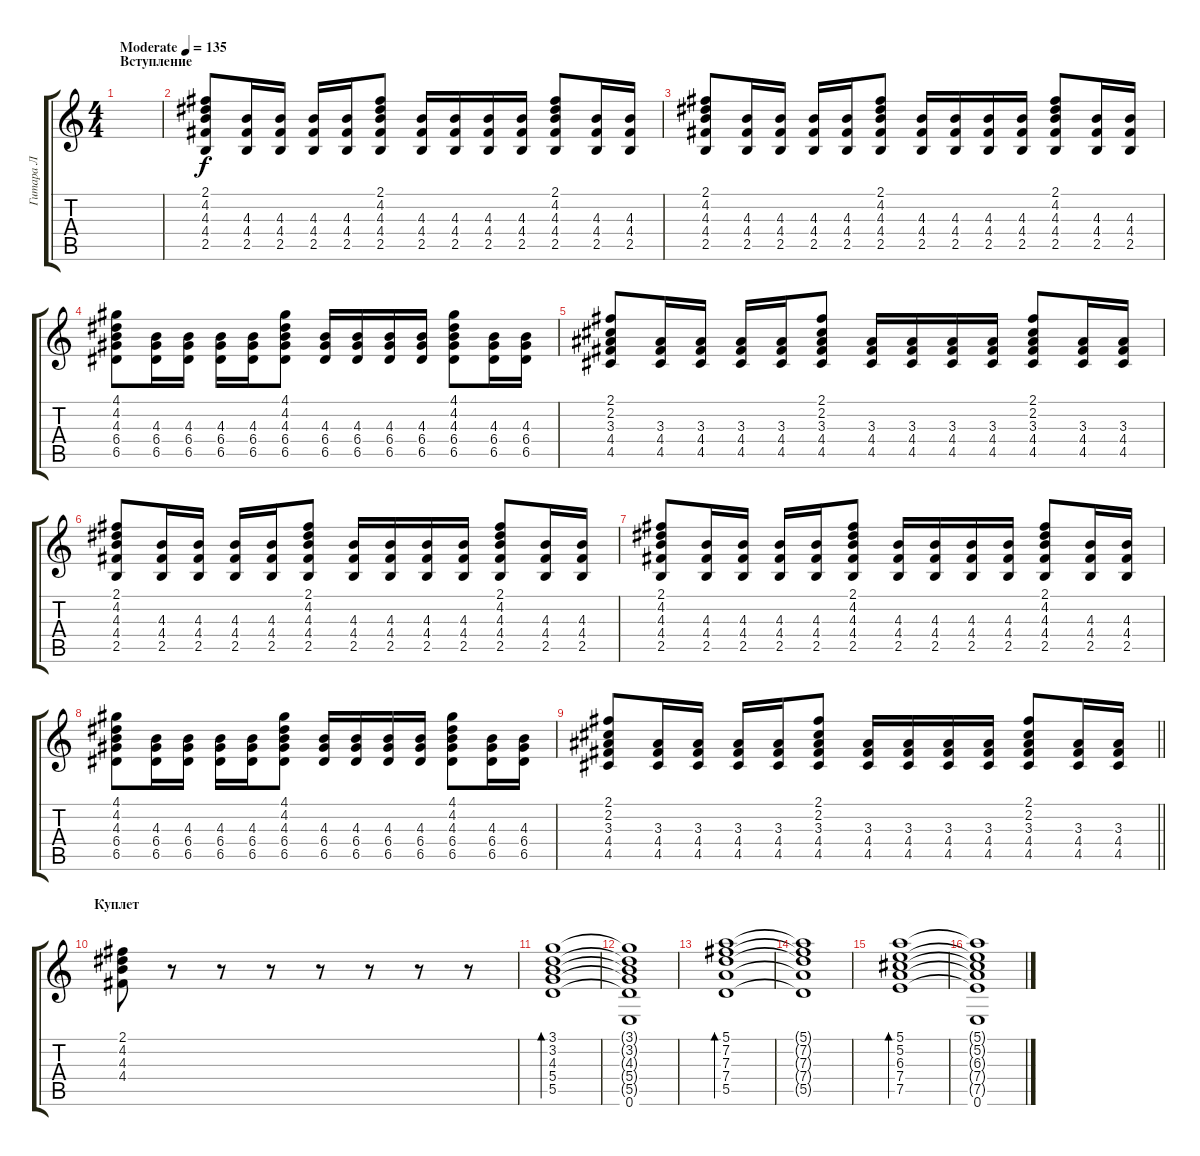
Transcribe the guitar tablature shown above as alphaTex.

\track ("Гитара Л" "Гитара Л") {instrument overdrivenguitar}
\staff {score tabs}
\tuning (E4 B3 G3 D3 A2 E2) {hide}
\ts (4 4)
\section ("" "Вступление")
\tempo (135 "Moderate")
\clef g2
\ks c
|
(2.1 4.2 4.3 4.4 2.5).8{instrument electricguitarclean} (4.3 4.4 2.5).16 (4.3 4.4 2.5).16 (4.3 4.4 2.5).16 (4.3 4.4 2.5).16 (2.1 4.2 4.3 4.4 2.5).8 (4.3 4.4 2.5).16 (4.3 4.4 2.5).16 (4.3 4.4 2.5).16 (4.3 4.4 2.5).16 (2.1 4.2 4.3 4.4 2.5).8 (4.3 4.4 2.5).16 (4.3 4.4 2.5).16 |
(2.1 4.2 4.3 4.4 2.5).8 (4.3 4.4 2.5).16 (4.3 4.4 2.5).16 (4.3 4.4 2.5).16 (4.3 4.4 2.5).16 (2.1 4.2 4.3 4.4 2.5).8 (4.3 4.4 2.5).16 (4.3 4.4 2.5).16 (4.3 4.4 2.5).16 (4.3 4.4 2.5).16 (2.1 4.2 4.3 4.4 2.5).8 (4.3 4.4 2.5).16 (4.3 4.4 2.5).16 |
(4.1 4.2 4.3 6.4 6.5).8 (4.3 6.4 6.5).16 (4.3 6.4 6.5).16 (4.3 6.4 6.5).16 (4.3 6.4 6.5).16 (4.1 4.2 4.3 6.4 6.5).8 (4.3 6.4 6.5).16 (4.3 6.4 6.5).16 (4.3 6.4 6.5).16 (4.3 6.4 6.5).16 (4.1 4.2 4.3 6.4 6.5).8 (4.3 6.4 6.5).16 (4.3 6.4 6.5).16 |
(2.1 2.2 3.3 4.4 4.5).8 (3.3 4.4 4.5).16 (3.3 4.4 4.5).16 (3.3 4.4 4.5).16 (3.3 4.4 4.5).16 (2.1 2.2 3.3 4.4 4.5).8 (3.3 4.4 4.5).16 (3.3 4.4 4.5).16 (3.3 4.4 4.5).16 (3.3 4.4 4.5).16 (2.1 2.2 3.3 4.4 4.5).8 (3.3 4.4 4.5).16 (3.3 4.4 4.5).16 |
(2.1 4.2 4.3 4.4 2.5).8 (4.3 4.4 2.5).16 (4.3 4.4 2.5).16 (4.3 4.4 2.5).16 (4.3 4.4 2.5).16 (2.1 4.2 4.3 4.4 2.5).8 (4.3 4.4 2.5).16 (4.3 4.4 2.5).16 (4.3 4.4 2.5).16 (4.3 4.4 2.5).16 (2.1 4.2 4.3 4.4 2.5).8 (4.3 4.4 2.5).16 (4.3 4.4 2.5).16 |
(2.1 4.2 4.3 4.4 2.5).8 (4.3 4.4 2.5).16 (4.3 4.4 2.5).16 (4.3 4.4 2.5).16 (4.3 4.4 2.5).16 (2.1 4.2 4.3 4.4 2.5).8 (4.3 4.4 2.5).16 (4.3 4.4 2.5).16 (4.3 4.4 2.5).16 (4.3 4.4 2.5).16 (2.1 4.2 4.3 4.4 2.5).8 (4.3 4.4 2.5).16 (4.3 4.4 2.5).16 |
(4.1 4.2 4.3 6.4 6.5).8 (4.3 6.4 6.5).16 (4.3 6.4 6.5).16 (4.3 6.4 6.5).16 (4.3 6.4 6.5).16 (4.1 4.2 4.3 6.4 6.5).8 (4.3 6.4 6.5).16 (4.3 6.4 6.5).16 (4.3 6.4 6.5).16 (4.3 6.4 6.5).16 (4.1 4.2 4.3 6.4 6.5).8 (4.3 6.4 6.5).16 (4.3 6.4 6.5).16 |
\barLineRight lightlight
(2.1 2.2 3.3 4.4 4.5).8 (3.3 4.4 4.5).16 (3.3 4.4 4.5).16 (3.3 4.4 4.5).16 (3.3 4.4 4.5).16 (2.1 2.2 3.3 4.4 4.5).8 (3.3 4.4 4.5).16 (3.3 4.4 4.5).16 (3.3 4.4 4.5).16 (3.3 4.4 4.5).16 (2.1 2.2 3.3 4.4 4.5).8 (3.3 4.4 4.5).16 (3.3 4.4 4.5).16 |
\section ("" "Куплет")
(2.1 4.2 4.3 4.4).8 r.8 r.8 r.8 r.8 r.8 r.8 r.8 |
(3.1 3.2 4.3 5.4 5.5).1{bd 240} |
(3.1{t} 3.2{t} 4.3{t} 5.4{t} 5.5{t} 0.6).1 |
(5.1 7.2 7.3 7.4 5.5).1{bd 240} |
(5.1{t} 7.2{t} 7.3{t} 7.4{t} 5.5{t}).1 |
(5.1 5.2 6.3 7.4 7.5).1{bd 240} |
(5.1{t} 5.2{t} 6.3{t} 7.4{t} 7.5{t} 0.6).1
